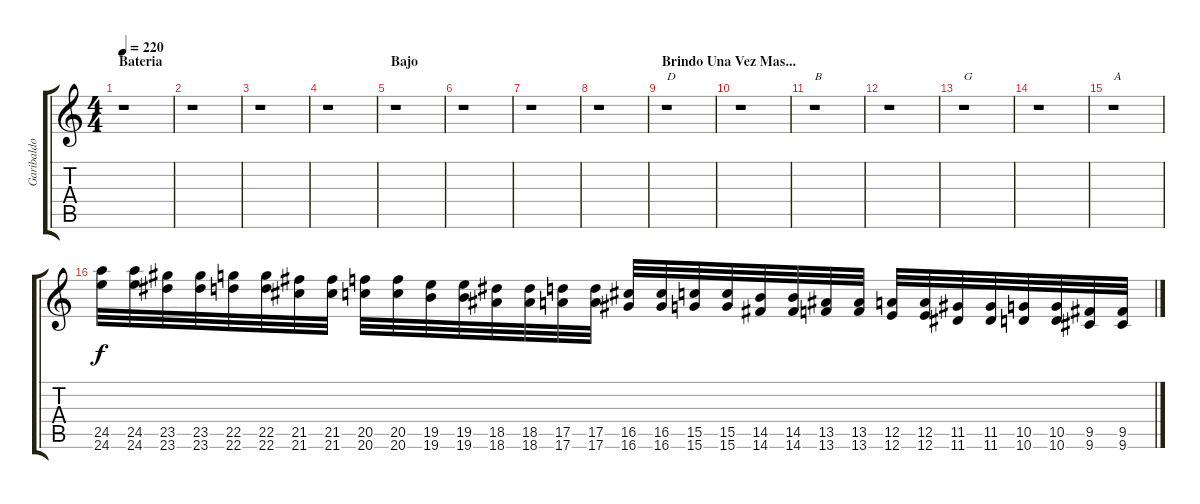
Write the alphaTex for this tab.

\track ("Garibaldo Luis (solo)" "Garibaldo ") {instrument distortionguitar}
\staff {score tabs}
\tuning (E4 B3 G3 D3 A2 E2) {hide}
\ts (4 4)
\section ("" "Bateria")
\tempo 220
\clef g2
\ks c
r.1{dy f instrument distortionguitar} |
r.1 |
r.1 |
r.1 |
\section ("" "Bajo")
r.1 |
r.1 |
r.1 |
r.1 |
\section ("" "Brindo Una Vez Mas...")
r.1{txt "D"} |
r.1 |
r.1{txt "B"} |
r.1 |
r.1{txt "G"} |
r.1 |
r.1{txt "A"} |
(24.5 24.6).32 (24.5 24.6).32 (23.5 23.6).32 (23.5 23.6).32 (22.5 22.6).32 (22.5 22.6).32 (21.5 21.6).32 (21.5 21.6).32 (20.5 20.6).32 (20.5 20.6).32 (19.5 19.6).32 (19.5 19.6).32 (18.5 18.6).32 (18.5 18.6).32 (17.5 17.6).32 (17.5 17.6).32 (16.5 16.6).32 (16.5 16.6).32 (15.5 15.6).32 (15.5 15.6).32 (14.5 14.6).32 (14.5 14.6).32 (13.5 13.6).32 (13.5 13.6).32 (12.5 12.6).32 (12.5 12.6).32 (11.5 11.6).32 (11.5 11.6).32 (10.5 10.6).32 (10.5 10.6).32 (9.5 9.6).32 (9.5 9.6).32
